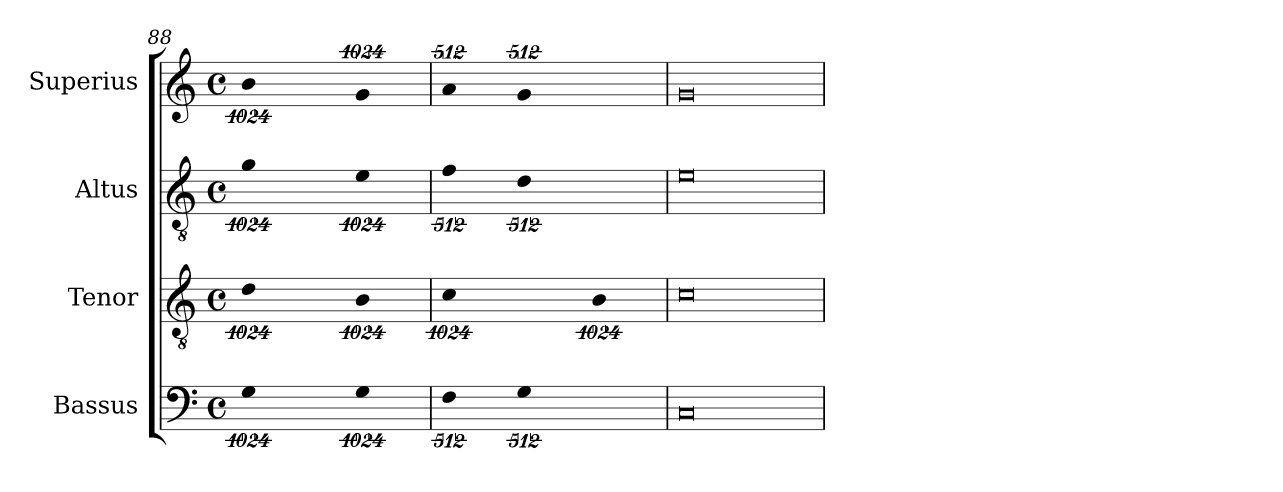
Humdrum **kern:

**kern	**kern	**kern	**kern
*part4	*part3	*part2	*part1
*staff4	*staff3	*staff2	*staff1
*I"Bassus	*I"Tenor	*I"Altus	*I"Superius
*I'B.	*I'T.	*	*I'S.
*clefF4	*clefGv2	*clefGv2	*clefG2
*	*ITrd7c12	*ITrd7c12	*
*k[]	*k[]	*k[]	*k[]
*C:	*C:	*C:	*C:
*M4/4	*M4/4	*M4/4	*M4/4
*met(c)	*met(c)	*met(c)	*met(c)
=88	=88	=88	=88
!LO:N:vis=0	!LO:N:vis=0	!LO:N:vis=0	!LO:N:vis=0
1024%1365Gi	1024%1365Di	1024%1365Gi	1024%1365bi
!LO:N:vis=1	!LO:N:vis=1	!LO:N:vis=1	!LO:N:vis=1
1024%683Gi	1024%683BBi	1024%683Ei	1024%683gi
=89	=89	=89	=89
!LO:N:vis=1	!LO:N:vis=0	!LO:N:vis=1	!LO:N:vis=1
512%341Fi	1024%1365Ci	512%341Fi	512%341ai
!LO:N:vis=0	!	!LO:N:vis=0	!LO:N:vis=0
512%683Gi	.	512%683Di	512%683gi
!	!LO:N:vis=1	!	!
.	1024%683BBi	.	.
=90	=90	=90	=90
0Ci	0Ci	0Ei	0gi
=	=	=	=
*-	*-	*-	*-
